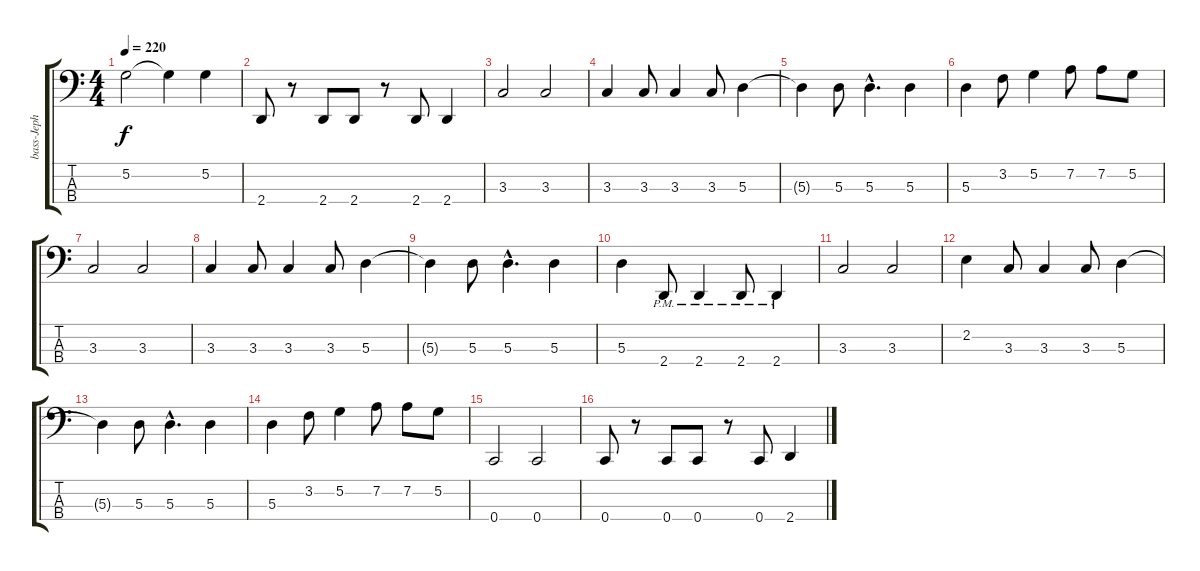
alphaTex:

\track ("bass-Jeph Howard" "bass-Jeph ") {instrument electricbassfinger}
\staff {score tabs}
\tuning (G2 D2 A1 C1) {hide}
\ts (4 4)
\tempo 220
\clef f4
\ks c
5.2{t}.2{dy f} 5.2{t}.4 5.2.4 |
2.4.8 r.8 2.4.8 2.4.8 r.8 2.4.8 2.4.4 |
3.3.2 3.3.2 |
3.3.4 3.3.8 3.3.4 3.3.8 5.3.4 |
5.3{t}.4 5.3.8 5.3{hac}.4{d} 5.3.4 |
5.3.4 3.2.8 5.2.4 7.2.8 7.2.8 5.2.8 |
3.3.2 3.3.2 |
3.3.4 3.3.8 3.3.4 3.3.8 5.3.4 |
5.3{t}.4 5.3.8 5.3{hac}.4{d} 5.3.4 |
5.3.4 2.4{pm}.8 2.4{pm}.4 2.4{pm}.8 2.4{pm}.4 |
3.3.2 3.3.2 |
2.2.4 3.3.8 3.3.4 3.3.8 5.3.4 |
5.3{t}.4 5.3.8 5.3{hac}.4{d} 5.3.4 |
5.3.4 3.2.8 5.2.4 7.2.8 7.2.8 5.2.8 |
0.4.2 0.4.2 |
0.4.8 r.8 0.4.8 0.4.8 r.8 0.4.8 2.4.4
